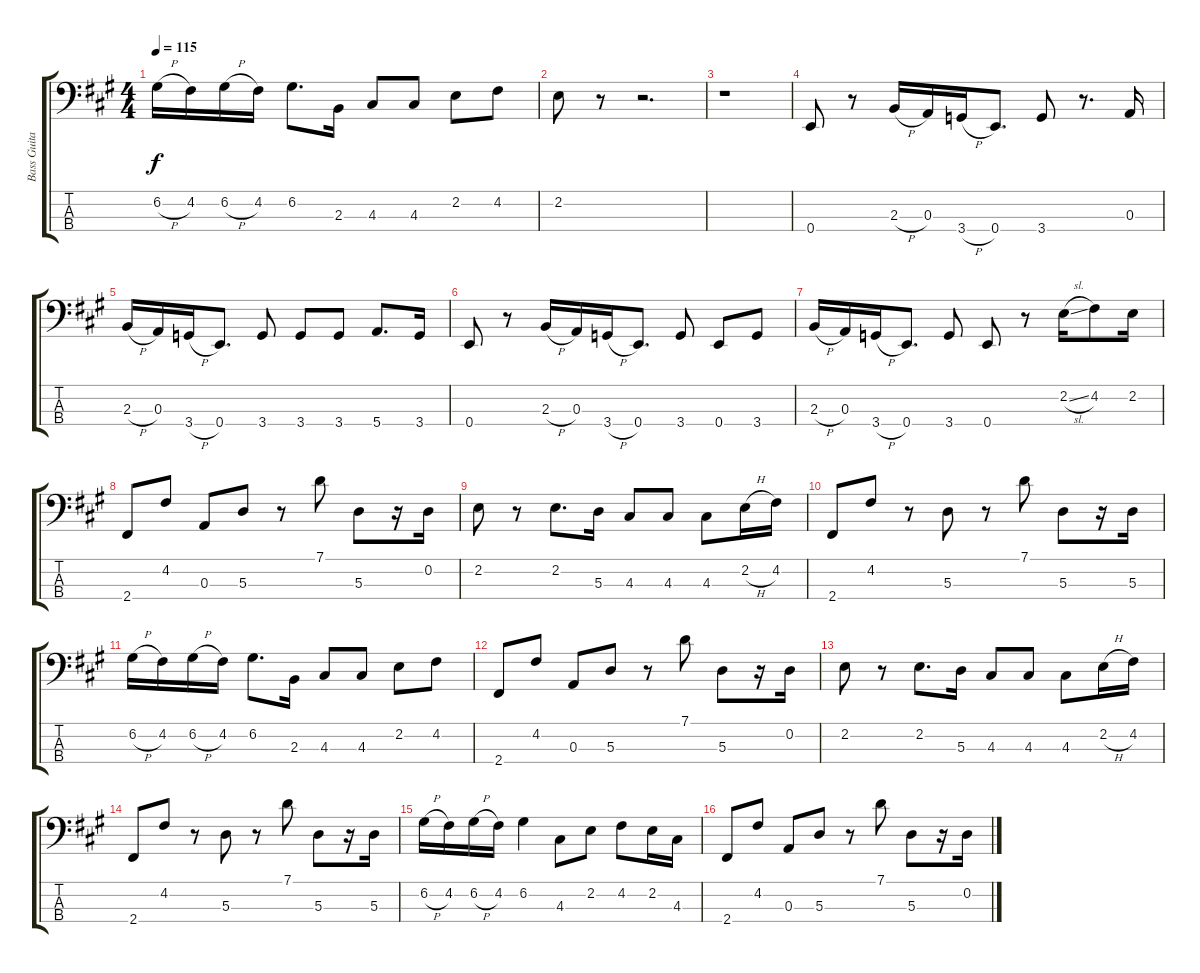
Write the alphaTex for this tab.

\track ("Bass Guitar" "Bass Guita") {instrument slapbass1}
\staff {score tabs}
\tuning (G2 D2 A1 E1) {hide}
\ts (4 4)
\tempo 115
\clef f4
\ks a
6.2{h}.16{dy f} 4.2.16 6.2{h}.16 4.2.16 6.2.8{d} 2.3.16 4.3.8 4.3.8 2.2.8 4.2.8 |
2.2.8 r.8 r.2{d} |
r.1 |
0.4.8 r.8 2.3{h}.16 0.3.16 3.4{h}.16 0.4.8{d} 3.4.8 r.8{d} 0.3.16 |
2.3{h}.16 0.3.16 3.4{h}.16 0.4.8{d} 3.4.8 3.4.8 3.4.8 5.4.8{d} 3.4.16 |
0.4.8 r.8 2.3{h}.16 0.3.16 3.4{h}.16 0.4.8{d} 3.4.8 0.4.8 3.4.8 |
2.3{h}.16 0.3.16 3.4{h}.16 0.4.8{d} 3.4.8 0.4.8 r.8 2.2{sl}.16 4.2.8 2.2.16 |
2.4.8 4.2.8 0.3.8 5.3.8 r.8 7.1.8 5.3.8 r.16 0.2.16 |
2.2.8 r.8 2.2.8{d} 5.3.16 4.3.8 4.3.8 4.3.8 2.2{h}.16 4.2.16 |
2.4.8 4.2.8 r.8 5.3.8 r.8 7.1.8 5.3.8 r.16 5.3.16 |
6.2{h}.16 4.2.16 6.2{h}.16 4.2.16 6.2.8{d} 2.3.16 4.3.8 4.3.8 2.2.8 4.2.8 |
2.4.8 4.2.8 0.3.8 5.3.8 r.8 7.1.8 5.3.8 r.16 0.2.16 |
2.2.8 r.8 2.2.8{d} 5.3.16 4.3.8 4.3.8 4.3.8 2.2{h}.16 4.2.16 |
2.4.8 4.2.8 r.8 5.3.8 r.8 7.1.8 5.3.8 r.16 5.3.16 |
6.2{h}.16 4.2.16 6.2{h}.16 4.2.16 6.2.4 4.3.8 2.2.8 4.2.8 2.2.16 4.3.16 |
2.4.8 4.2.8 0.3.8 5.3.8 r.8 7.1.8 5.3.8 r.16 0.2.16
